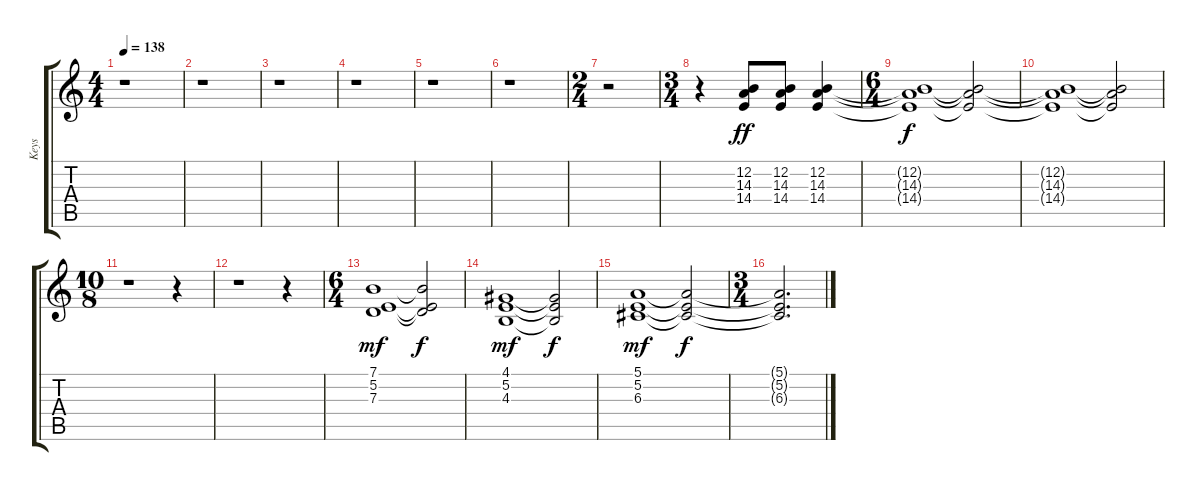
\track ("Keys" "Keys") {instrument rockorgan}
\staff {score tabs}
\tuning (E4 B3 G3 D3 A2 E2) {hide}
\ts (4 4)
\tempo 138
\clef g2
\ks c
r.1{dy mf} |
r.1 |
r.1 |
r.1 |
r.1 |
r.1 |
\ts (2 4)
r.2 |
\ts (3 4)
r.4 (12.2 14.3 14.4).8{dy ff} (12.2 14.3 14.4).8 (12.2 14.3 14.4).4 |
\ts (6 4)
(12.2{t} 14.3{t} 14.4{t}).1{dy f} (12.2{t} 14.3{t} 14.4{t}).2 |
(12.2{t} 14.3{t} 14.4{t}).1 (12.2{t} 14.3{t} 14.4{t}).2 |
\ts (10 8)
r.1 r.4 |
r.1 r.4 |
\ts (6 4)
(7.1 5.2 7.3).1{dy mf} (7.1{t} 5.2{t} 7.3{t}).2{dy f} |
(4.1 5.2 4.3).1{dy mf} (4.1{t} 5.2{t} 4.3{t}).2{dy f} |
(5.1 5.2 6.3).1{dy mf} (5.1{t} 5.2{t} 6.3{t}).2{dy f} |
\ts (3 4)
(5.1{t} 5.2{t} 6.3{t}).2{d}
